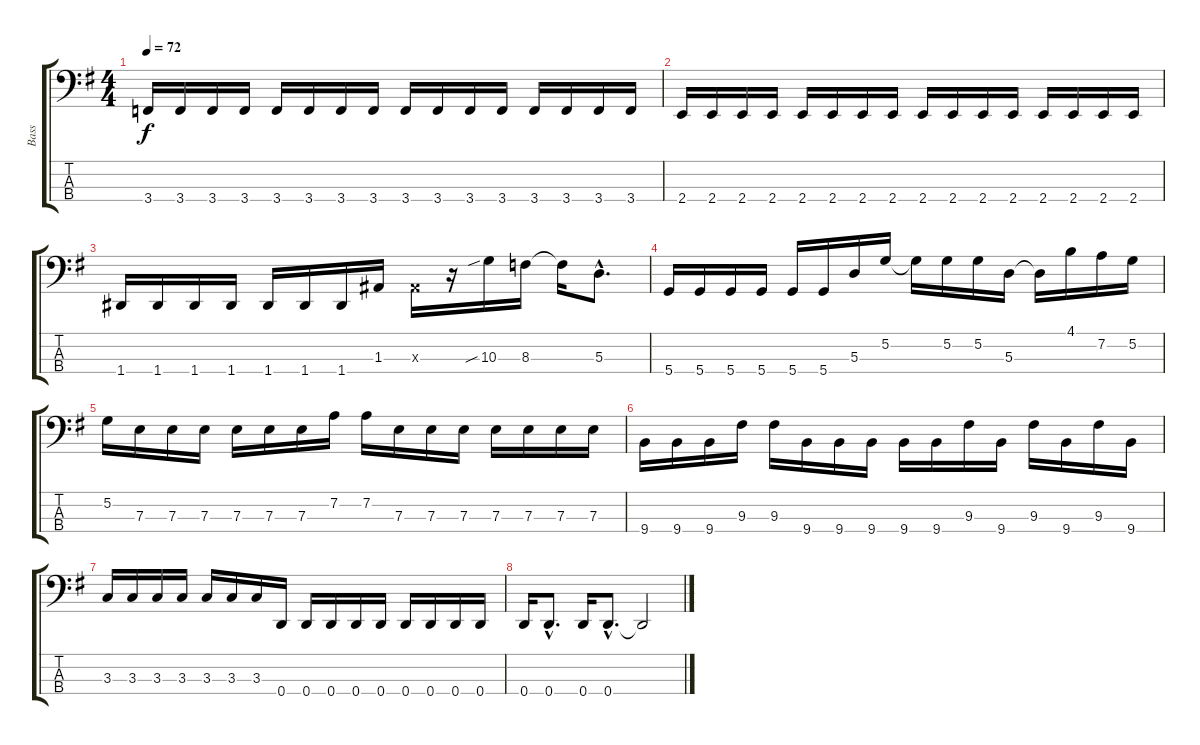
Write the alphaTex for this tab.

\track ("Bass" "Bass") {instrument electricbassfinger}
\staff {score tabs}
\tuning (G2 D2 A1 D1) {hide}
\ts (4 4)
\tempo 72
\clef f4
\ks g
3.4.16{dy f} 3.4.16 3.4.16 3.4.16 3.4.16 3.4.16 3.4.16 3.4.16 3.4.16 3.4.16 3.4.16 3.4.16 3.4.16 3.4.16 3.4.16 3.4.16 |
2.4.16 2.4.16 2.4.16 2.4.16 2.4.16 2.4.16 2.4.16 2.4.16 2.4.16 2.4.16 2.4.16 2.4.16 2.4.16 2.4.16 2.4.16 2.4.16 |
1.4.16 1.4.16 1.4.16 1.4.16 1.4.16 1.4.16 1.4.16 1.3.16 1.3{x}.16 r.16 10.3{sib}.16 8.3.16 8.3{t}.16 5.3{hac}.8{d} |
5.4.16 5.4.16 5.4.16 5.4.16 5.4.16 5.4.16 5.3.16 5.2.16 5.2{t}.16 5.2.16 5.2.16 5.3.16 5.3{t}.16 4.1.16 7.2.16 5.2.16 |
5.2.16 7.3.16 7.3.16 7.3.16 7.3.16 7.3.16 7.3.16 7.2.16 7.2.16 7.3.16 7.3.16 7.3.16 7.3.16 7.3.16 7.3.16 7.3.16 |
9.4.16 9.4.16 9.4.16 9.3.16 9.3.16 9.4.16 9.4.16 9.4.16 9.4.16 9.4.16 9.3.16 9.4.16 9.3.16 9.4.16 9.3.16 9.4.16 |
3.3.16 3.3.16 3.3.16 3.3.16 3.3.16 3.3.16 3.3.16 0.4.16 0.4.16 0.4.16 0.4.16 0.4.16 0.4.16 0.4.16 0.4.16 0.4.16 |
0.4.16 0.4{hac}.8{d} 0.4.16 0.4{hac}.8{d} 0.4{t}.2
